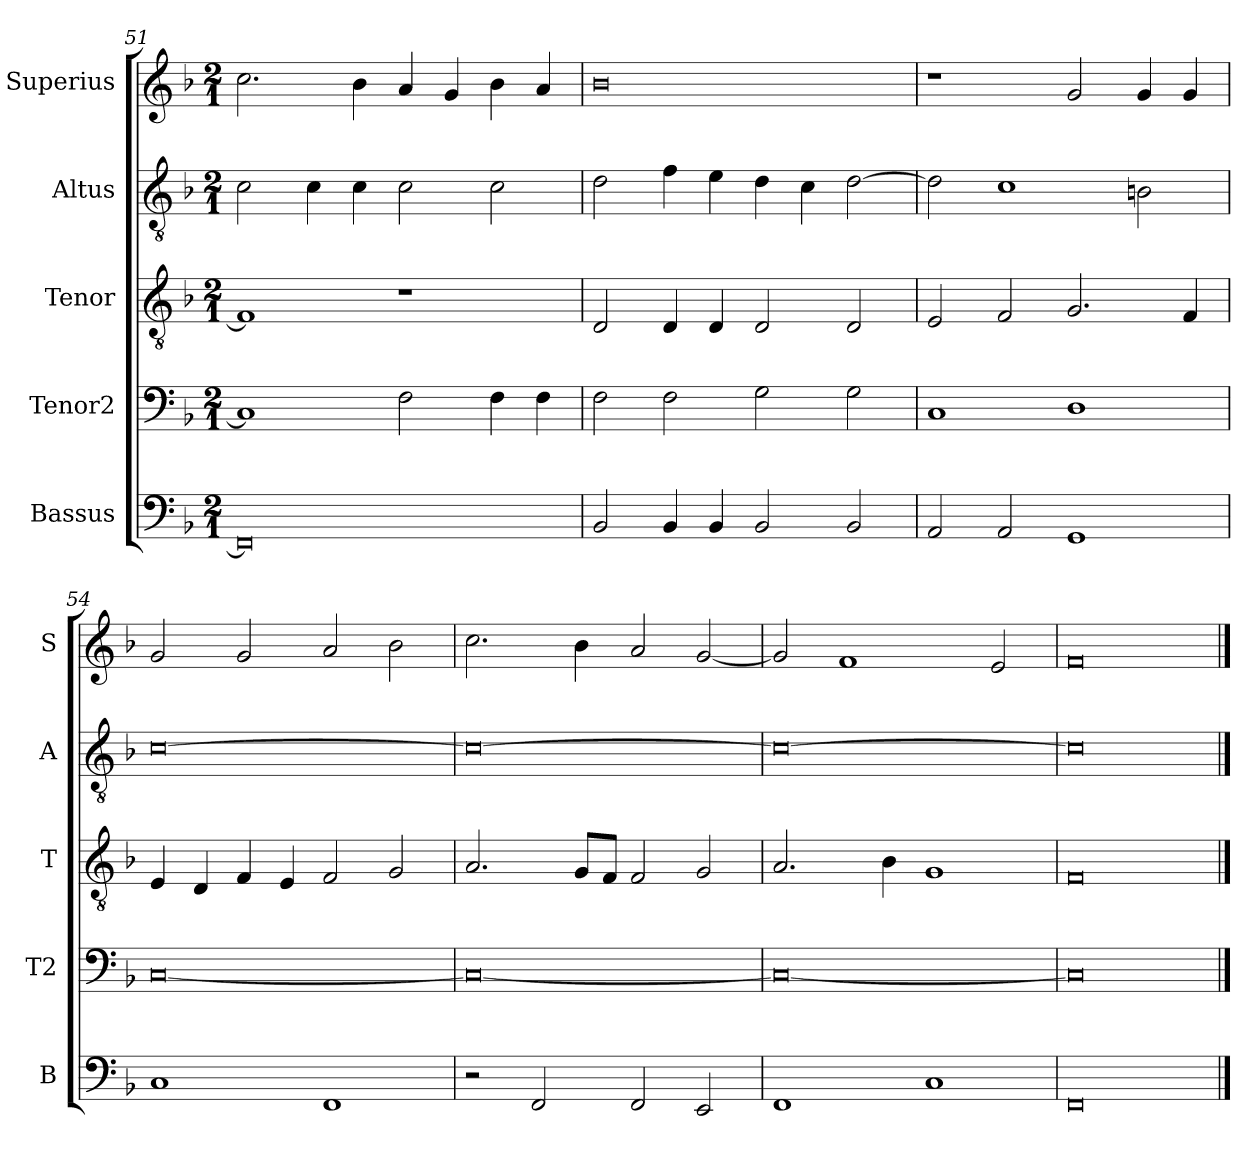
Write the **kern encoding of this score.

**kern	**kern	**kern	**kern	**kern
*part5	*part4	*part3	*part2	*part1
*staff5	*staff4	*staff3	*staff2	*staff1
*I"Bassus	*I"Tenor2	*I"Tenor	*I"Altus	*I"Superius
*I'B	*I'T2	*I'T	*I'A	*I'S
*clefF4	*clefF4	*clefGv2	*clefGv2	*clefG2
*k[b-]	*k[b-]	*k[b-]	*k[b-]	*k[b-]
*M2/1	*M2/1	*M2/1	*M2/1	*M2/1
=51	=51	=51	=51	=51
0FF]	1C]	1F]	2c\	2.cc\
.	.	.	4c\	.
.	.	.	4c\	4b-\
.	2F\	1r	2c\	4a/
.	.	.	.	4g/
.	4F\	.	2c\	4b-\
.	4F\	.	.	4a/
=52	=52	=52	=52	=52
2BB-/	2F\	2D/	2d\	0b-
4BB-/	2F\	4D/	4f\	.
4BB-/	.	4D/	4e\	.
2BB-/	2G\	2D/	4d\	.
.	.	.	4c\	.
2BB-/	2G\	2D/	[2d\	.
=53	=53	=53	=53	=53
2AA/	1C	2E/	2d\]	1r
2AA/	.	2F/	1c	.
1GG	1D	2.G/	.	2g/
.	.	.	2Bn\	4g/
.	.	4F/	.	4g/
=54	=54	=54	=54	=54
1C	[0C	4E/	[0c	2g/
.	.	4D/	.	.
.	.	4F/	.	2g/
.	.	4E/	.	.
1FF	.	2F/	.	2a/
.	.	2G/	.	2b-\
=55	=55	=55	=55	=55
2r	0C_	2.A/	0c_	2.cc\
2FF/	.	.	.	.
.	.	8G/L	.	4b-\
.	.	8F/J	.	.
2FF/	.	2F/	.	2a/
2EE/	.	2G/	.	[2g/
=56	=56	=56	=56	=56
1FF	0C_	2.A/	0c_	2g/]
.	.	.	.	1f
.	.	4B-\	.	.
1C	.	1G	.	.
.	.	.	.	2e/
=57	=57	=57	=57	=57
0FF	0C]	0F	0c]	0f
==	==	==	==	==
*-	*-	*-	*-	*-
